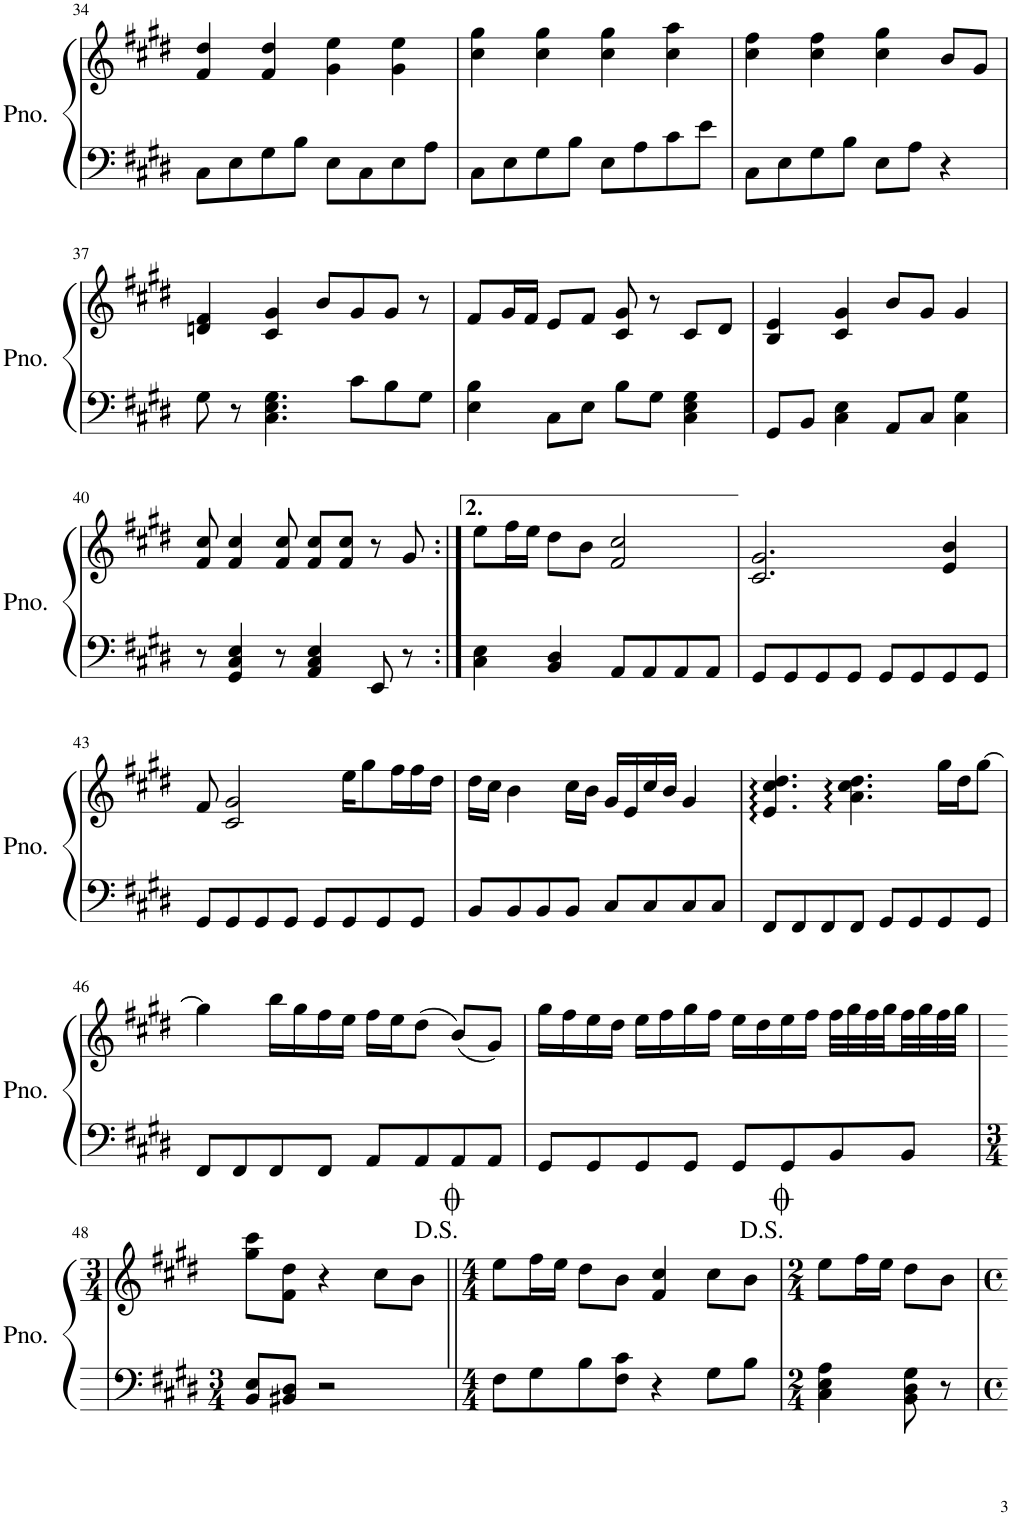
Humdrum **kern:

**kern	**kern
*part1	*part1
*staff2	*staff1
*I"Piano	*
*I'Pno.	*
!!LO:PB:g=z
*clefF4	*clefG2
*k[f#c#g#d#]	*k[f#c#g#d#]
*M4/4	*M4/4
*met(c)	*met(c)
=34	=34
8C#\L	4f#/ 4dd#/
8E\	.
8G#\	4f#/ 4dd#/
8B\J	.
8E\L	4g#\ 4ee\
8C#\	.
8E\	4g#\ 4ee\
8A\J	.
=35	=35
8C#\L	4cc#\ 4gg#\
8E\	.
8G#\	4cc#\ 4gg#\
8B\J	.
8E\L	4cc#\ 4gg#\
8A\	.
8c#\	4cc#\ 4aa\
8e\J	.
=36	=36
8C#\L	4cc#\ 4ff#\
8E\	.
8G#\	4cc#\ 4ff#\
8B\J	.
8E\L	4cc#\ 4gg#\
8A\J	.
4r	8b/L
.	8g#/J
!!LO:LB:g=z
=37	=37
8G#\	4dn/ 4f#/
8r	.
4.C#\ 4.E\ 4.G#\	4c#/ 4g#/
.	8b/L
8c#\L	8g#/
8B\	8g#/J
8G#\J	8r
=38	=38
4E\ 4B\	8f#/L
.	16g#/L
.	16f#/JJ
8C#\L	8e/L
8E\J	8f#/J
8B\L	8c#/ 8g#/
8G#\J	8r
4C#\ 4E\ 4G#\	8c#/L
.	8d#/J
=39	=39
8GG#/L	4B/ 4e/
8BB/J	.
4C#\ 4E\	4c#/ 4g#/
8AA/L	8b/L
8C#/J	8g#/J
4C#\ 4G#\	4g#/
!!LO:LB:g=z
=40	=40
8r	8f#/ 8cc#/
4GG#/ 4C#/ 4E/	4f#/ 4cc#/
8r	8f#/ 8cc#/
4AA/ 4C#/ 4E/	8f#/ 8cc#/L
.	8f#/ 8cc#/J
8EE/	8r
8r	8g#/
=41:|!	=41:|!
4C#\ 4E\	8ee\L
.	16ff#\L
.	16ee\JJ
4BB/ 4D#/	8dd#\L
.	8b\J
8AA/L	2f#/ 2cc#/
8AA/	.
8AA/	.
8AA/J	.
=42	=42
8GG#/L	2.c#/ 2.g#/
8GG#/	.
8GG#/	.
8GG#/J	.
8GG#/L	.
8GG#/	.
8GG#/	4e/ 4b/
8GG#/J	.
!!LO:LB:g=z
=43	=43
8GG#/L	8f#/
8GG#/	2c#/ 2g#/
8GG#/	.
8GG#/J	.
8GG#/L	.
8GG#/	16ee\KL
.	8gg#\
8GG#/	.
.	16ff#\L
8GG#/J	16ff#\
.	16dd#\JJ
=44	=44
8BB/L	16dd#\LL
.	16cc#\JJ
8BB/	4b\
8BB/	.
8BB/J	16cc#\LL
.	16b\JJ
8C#/L	16g#/LL
.	16e/
8C#/	16cc#/
.	16b/JJ
8C#/	4g#/
8C#/J	.
=45	=45
8FF#/L	4.e/ 4.cc#/ 4.dd#/
8FF#/	.
8FF#/	.
8FF#/J	4.a\ 4.cc#\ 4.dd#\
8GG#/L	.
8GG#/	.
8GG#/	16gg#\LL
.	16dd#\J
8GG#/J	[8gg#\J
!!LO:LB:g=z
=46	=46
8FF#/L	4gg#\]
8FF#/	.
8FF#/	16bb\LL
.	16gg#\
8FF#/J	16ff#\
.	16ee\JJ
8AA/L	16ff#\LL
.	16ee\J
8AA/	(8dd#\J
8AA/	(8b/L)
8AA/J	8g#/J)
=47	=47
8GG#/L	16gg#\LL
.	16ff#\
8GG#/	16ee\
.	16dd#\JJ
8GG#/	16ee\LL
.	16ff#\
8GG#/J	16gg#\
.	16ff#\JJ
8GG#/L	16ee\LL
.	16dd#\
8GG#/	16ee\
.	16ff#\JJ
8BB/	32ff#\LLL
.	32gg#\
.	32ff#\
.	32gg#\
8BB/J	32ff#\
.	32gg#\
.	32ff#\
.	32gg#\JJJ
!!LO:LB:g=z
=48	=48
*M3/4	*M3/4
1920%81121ryy	1920%81121ryy
8BB/ 8E/L	8gg#\ 8ccc#\L
8BB#X/ 8D#/J	8f#\ 8dd#\J
2r	4r
.	8cc#\L
.	8b\J
=49||	=49||
*M4/4	*M4/4
1920%84481ryy	1920%84481ryy
8F#\L	8ee\L
8G#\	16ff#\L
.	16ee\JJ
8B\	8dd#\L
8F#\ 8c#\J	8b\J
4r	4f#/ 4cc#/
8G#\L	8cc#\L
8B\J	8b\J
=50	=50
*M2/4	*M2/4
1920%84481ryy	1920%84481ryy
4C#\ 4E\ 4A\	8ee\L
.	16ff#\L
.	16ee\JJ
8BB\ 8D#\ 8G#\	8dd#\L
8r	8b\J
=	=
*-	*-
